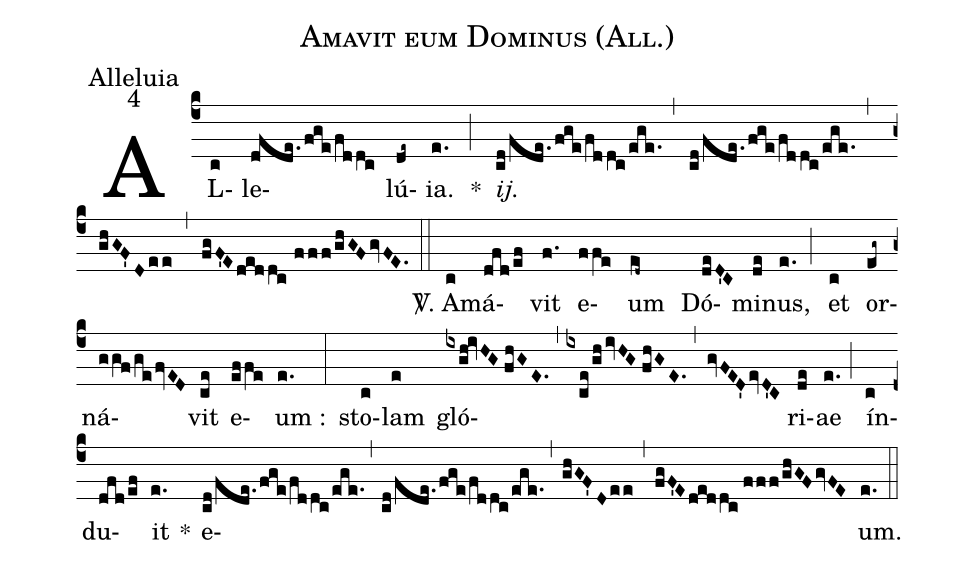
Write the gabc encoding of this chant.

name:Amavit eum Dominus (All.);
office-part:Alleluia;
mode:4;
%%
(c4) AL(c)le(dfde./fge/fddc)lú(de~){ia}.(e.) *(;) <i>ij.</i>(cd/fde./fge/fd/!dc/ege.) (,) (cd/fde./fge/fd/!dc/ege.) (,) (ghGF'Dee) (,) (fgF'Ededdc//fff/ghGFgvFE.) (::) <sp>V/</sp>. A(c)má(dfd/ef)vit(f.) e(ffe)um(ed~) Dó(deD'C)mi(de)nus,(e.) (;) et(c) or(eg~)ná(ggf/gefvED)vit(ce) e(effe)um :(e.) (:) sto(c)lam(e) gló(ixgh!ivHG//fhGE.)(,)(ixce/ghivHG//fhGE.)(,)(gvFED'evD'C)ri(de)ae(e.) (;) ín(c)du(dfd/ef)it(e.) *() e(cd/fde./fge/fd/!dc/ege.)(,)(cd/fde./fge/fd/!dc/ege.)(,)(ghGF'Dee)(,)(fgF'Ededdc//fff/ghGFgvFE)um.(e.) (::)
